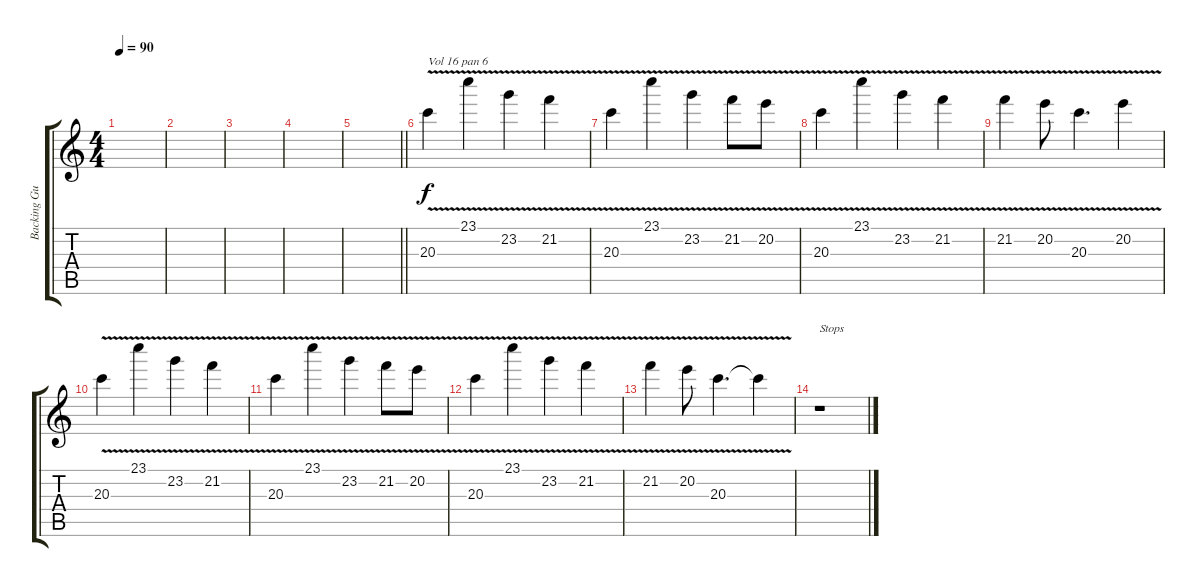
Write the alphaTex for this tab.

\track ("Backing Guitar" "Backing Gu") {instrument electricguitarclean}
\staff {score tabs}
\tuning (Db4 Ab3 E3 B2 Gb2 B1) {hide}
\ts (4 4)
\tempo 90
\clef g2
\ks c
|
|
|
|
\barLineRight lightlight
|
20.3{v}.4{txt "Vol 16 pan 6" volume 16 balance 14} 23.1{v}.4 23.2{v}.4 21.2{v}.4 |
20.3{v}.4 23.1{v}.4 23.2{v}.4 21.2{v}.8 20.2{v}.8 |
20.3{v}.4 23.1{v}.4 23.2{v}.4 21.2{v}.4 |
21.2{v}.4 20.2{v}.8 20.3{v}.4{d} 20.2{v}.4 |
20.3{v}.4 23.1{v}.4 23.2{v}.4 21.2{v}.4 |
20.3{v}.4 23.1{v}.4 23.2{v}.4 21.2{v}.8 20.2{v}.8 |
20.3{v}.4 23.1{v}.4 23.2{v}.4 21.2{v}.4 |
21.2{v}.4 20.2{v}.8 20.3{v}.4{d} 20.3{t}.4 |
r.1{txt "Stops"}
